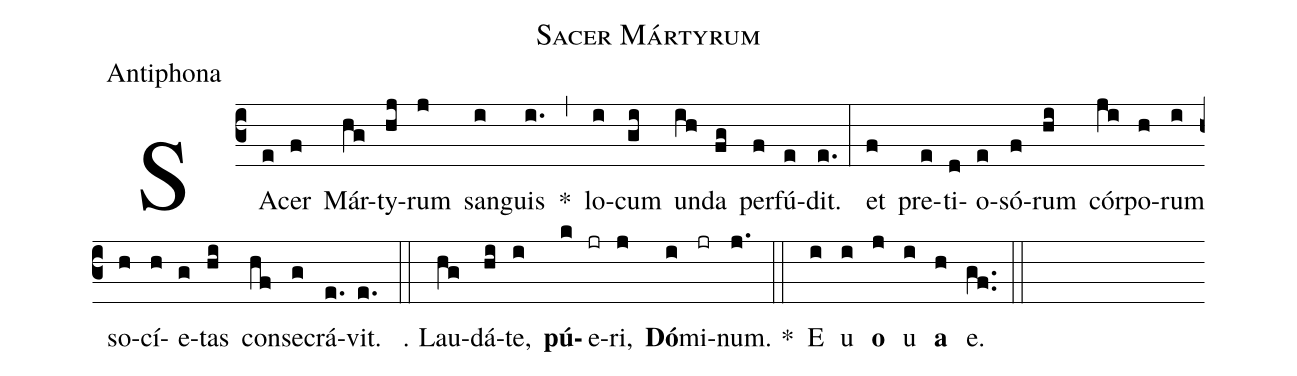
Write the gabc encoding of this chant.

name:Sacer Mártyrum;
office-part:Antiphona;
%%
(c3) SA(e)cer(f) Már(hg)ty(hj)rum(j) san(i)guis(i.) *(,)
lo(i)cum(gi) un(ih)da(fg) per(f)fú(e)dit.(e.) (:)
et(f) pre(e)ti(d)o(e)só(f)rum(hi) cór(ji)po(h)rum(i) so(h)cí(h)e(g)tas(hi) con(hf)se(g)crá(e.)vit.(e.) (::)

℣. Lau(hg)dá(hi)te,(i) <b>pú</b>(k)e(jr)ri,(j) <b>Dó</b>(i)mi(jr)num. *(j.) (::)

E(i) u(i) <b>o</b>(j) u(i) <b>a</b>(h) e.(gf..) (::)
